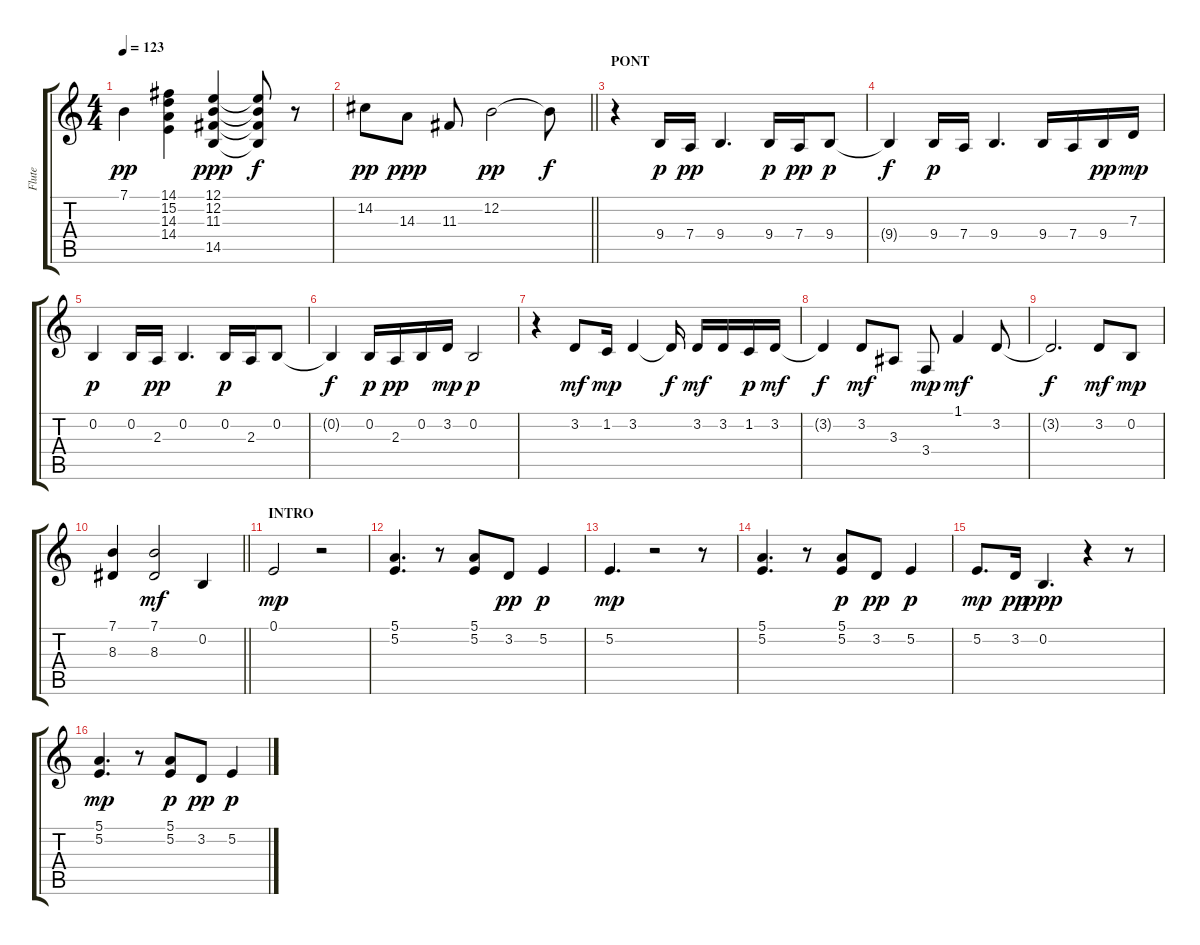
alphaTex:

\track ("Flute" "Flute") {instrument flute}
\staff {score tabs}
\tuning (E4 B3 G3 D3 A2 E2) {hide}
\ts (4 4)
\tempo 123
\clef g2
\ks c
7.1.4{dy pp} (14.1 15.2 14.3 14.4).4 (12.1 12.2 11.3 14.5).4{dy ppp} (12.1{t} 12.2{t} 11.3{t} 14.5{t}).8{dy f} r.8 |
\barLineRight lightlight
14.2.8{dy pp} 14.3.8{dy ppp} 11.3.8 12.2.2{dy pp} 12.2{t}.8{dy f} |
\section ("" "PONT")
r.4 9.4.16{dy p} 7.4.16{dy pp} 9.4.4{d} 9.4.16{dy p} 7.4.16{dy pp} 9.4.8{dy p} |
9.4{t}.4{dy f} 9.4.16{dy p} 7.4.16 9.4.4{d} 9.4.16 7.4.16 9.4.16{dy pp} 7.3.16{dy mp} |
0.2.4{dy p} 0.2.16 2.3.16{dy pp} 0.2.4{d} 0.2.16{dy p} 2.3.16 0.2.8 |
0.2{t}.4{dy f} 0.2.16{dy p} 2.3.16{dy pp} 0.2.16 3.2.16{dy mp} 0.2.2{dy p} |
r.4 3.2.8{dy mf} 1.2.16{dy mp} 3.2.4 3.2{t}.16{dy f} 3.2.16{dy mf} 3.2.16 1.2.16{dy p} 3.2.16{dy mf} |
3.2{t}.4{dy f} 3.2.8{dy mf} 3.3.8 3.4.8{dy mp} 1.1.4{dy mf} 3.2.8 |
3.2{t}.2{d dy f} 3.2.8{dy mf} 0.2.8{dy mp} |
\barLineRight lightlight
(7.1 8.3).4 (7.1 8.3).2{dy mf} 0.2.4 |
\section ("" "INTRO")
0.1.2{dy mp} r.2 |
(5.1 5.2).4{d} r.8 (5.1 5.2).8 3.2.8{dy pp} 5.2.4{dy p} |
5.2.4{d dy mp} r.2 r.8 |
(5.1 5.2).4{d} r.8 (5.1 5.2).8{dy p} 3.2.8{dy pp} 5.2.4{dy p} |
5.2.8{d dy mp} 3.2.16{dy pp} 0.2.4{d dy ppp} r.4 r.8 |
(5.1 5.2).4{d dy mp} r.8 (5.1 5.2).8{dy p} 3.2.8{dy pp} 5.2.4{dy p}
